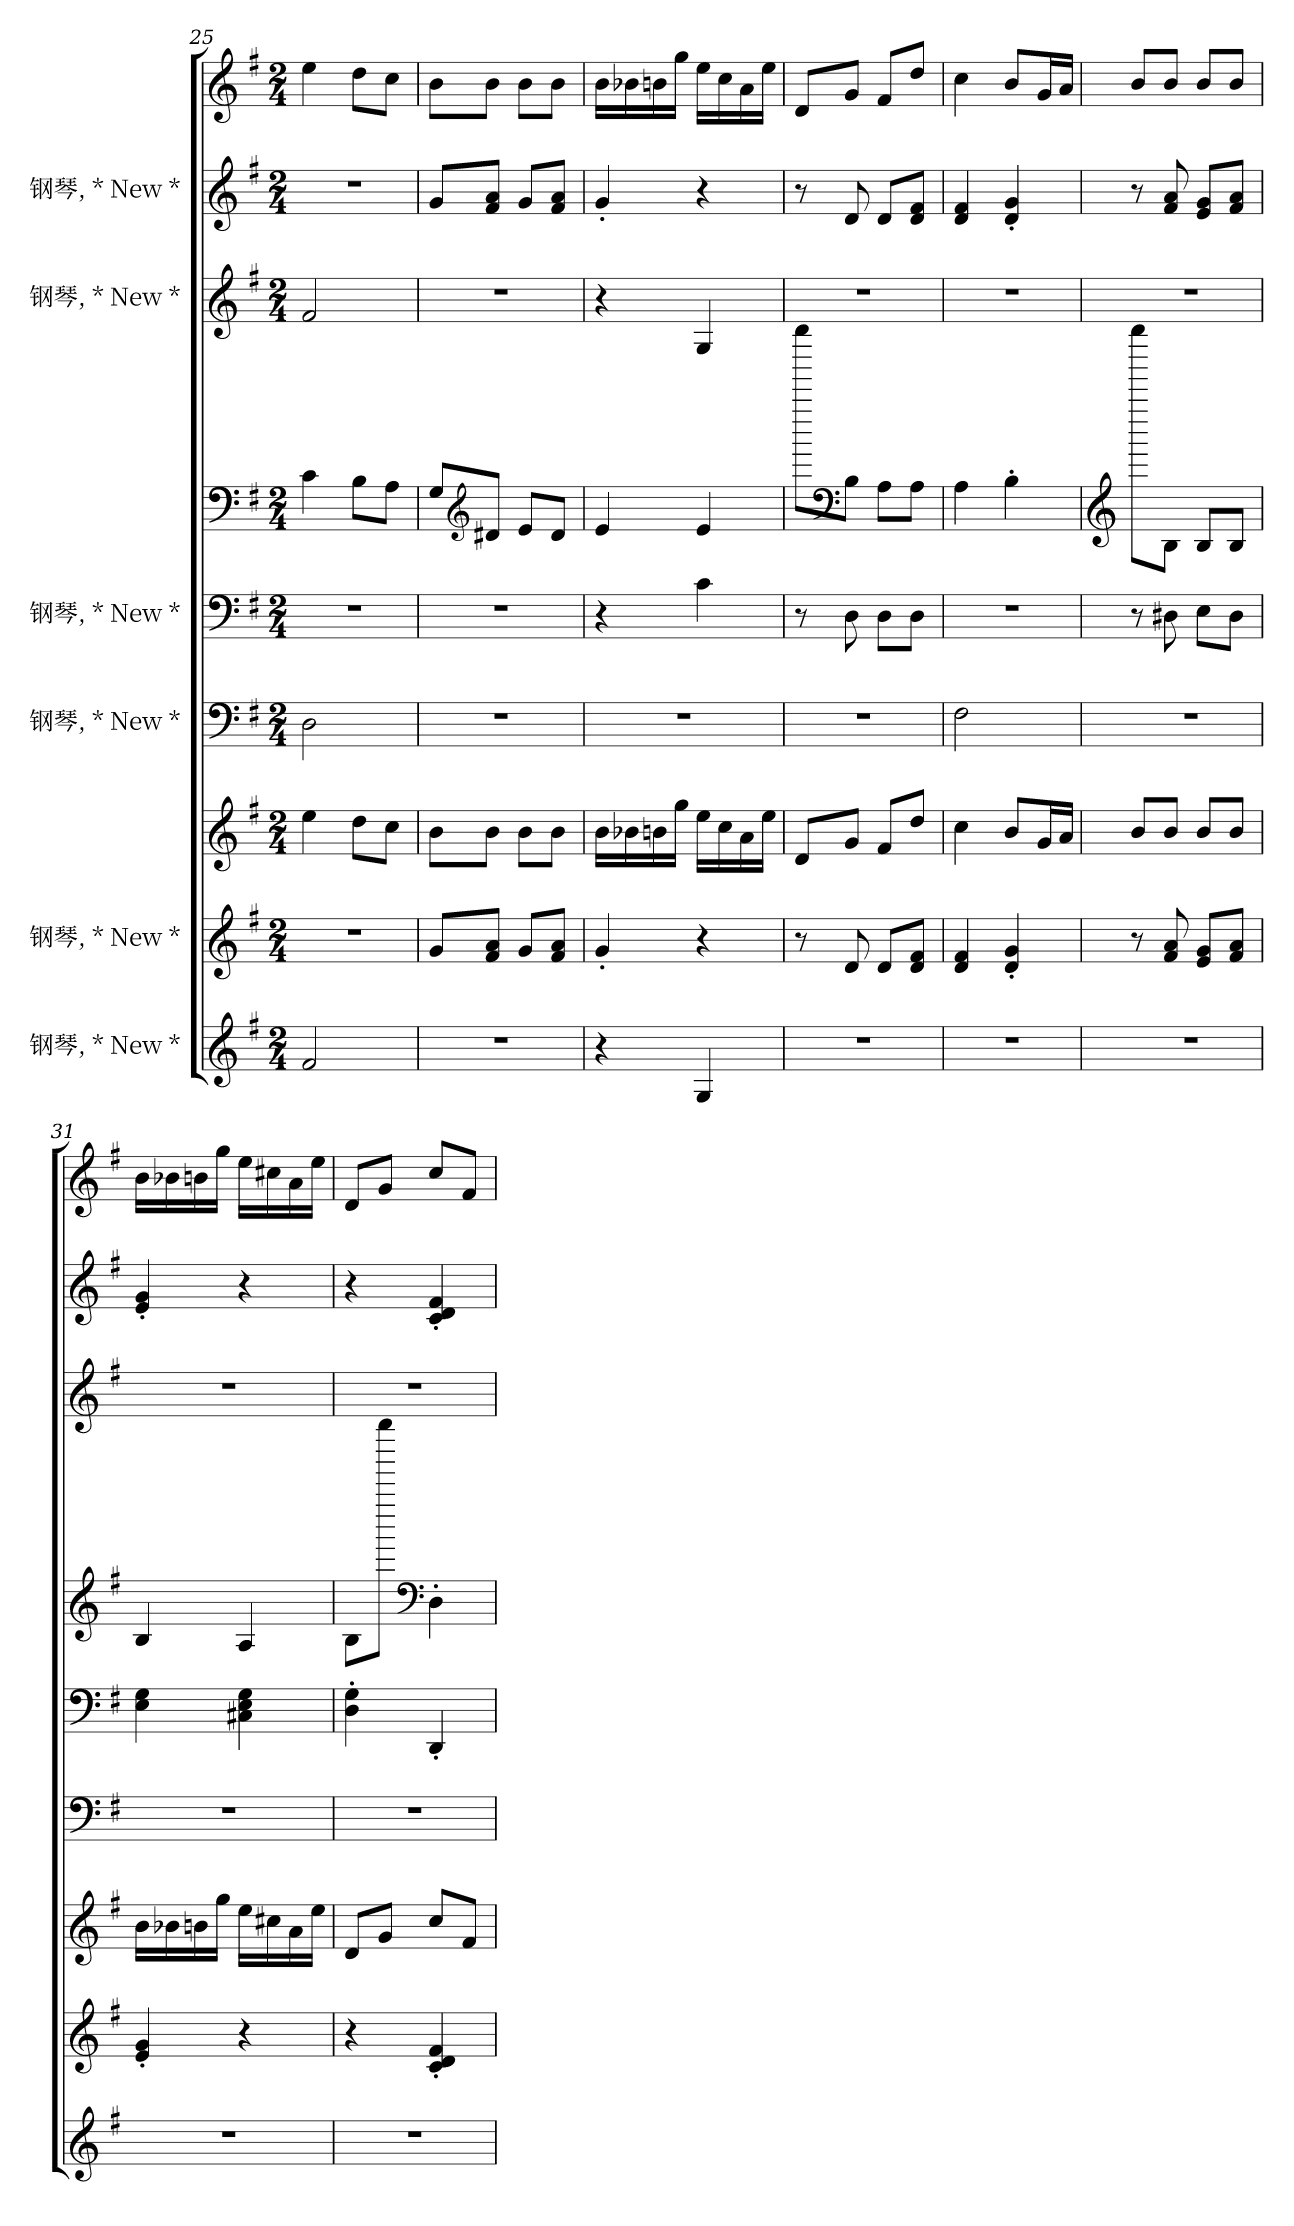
**kern	**kern	**kern	**kern	**kern	**kern	**kern	**kern	**kern
*part6	*part5	*part5	*part4	*part3	*part3	*part2	*part1	*part1
*staff9	*staff8	*staff7	*staff6	*staff5	*staff4	*staff3	*staff2	*staff1
*I"钢琴, * New *	*I"钢琴, * New *	*	*I"钢琴, * New *	*I"钢琴, * New *	*	*I"钢琴, * New *	*I"钢琴, * New *	*
*clefG2	*clefG2	*clefG2	*clefF4	*clefF4	*clefF4	*clefG2	*clefG2	*clefG2
*k[f#]	*k[f#]	*k[f#]	*k[f#]	*k[f#]	*k[f#]	*k[f#]	*k[f#]	*k[f#]
*M2/4	*M2/4	*M2/4	*M2/4	*M2/4	*M2/4	*M2/4	*M2/4	*M2/4
=25	=25	=25	=25	=25	=25	=25	=25	=25
2f#/	2r	4ee\	2D\	2r	4c\	2f#/	2r	4ee\
.	.	8dd\L	.	.	8B\L	.	.	8dd\L
.	.	8cc\J	.	.	8A\J	.	.	8cc\J
=26	=26	=26	=26	=26	=26	=26	=26	=26
2r	8g/L	8b\L	2r	2r	8G/L	2r	8g/L	8b\L
*	*	*	*	*	*clefG2	*	*	*
.	8f#/ 8a/J	8b\J	.	.	8d#X/J	.	8f#/ 8a/J	8b\J
.	8g/L	8b\L	.	.	8e/L	.	8g/L	8b\L
.	8f#/ 8a/J	8b\J	.	.	8d#/J	.	8f#/ 8a/J	8b\J
!!LO:PB:g=z
=27	=27	=27	=27	=27	=27	=27	=27	=27
4r	4g'/	16b\LL	2r	4r	4e/	4r	4g'/	16b\LL
.	.	16b-X\	.	.	.	.	.	16b-X\
.	.	16bn\	.	.	.	.	.	16bn\
.	.	16gg\JJ	.	.	.	.	.	16gg\JJ
4G/	4r	16ee\LL	.	4c\	4e/	4G/	4r	16ee\LL
.	.	16cc\	.	.	.	.	.	16cc\
.	.	16a\	.	.	.	.	.	16a\
.	.	16ee\JJ	.	.	.	.	.	16ee\JJ
=28	=28	=28	=28	=28	=28	=28	=28	=28
2r	8r	8d/L	2r	8r	8gggggg\L	2r	8r	8d/L
*	*	*	*	*	*clefF4	*	*	*
.	8d/	8g/J	.	8D\	8B\J	.	8d/	8g/J
.	8d/L	8f#/L	.	8D\L	8A\L	.	8d/L	8f#/L
.	8d/ 8f#/J	8dd/J	.	8D\J	8A\J	.	8d/ 8f#/J	8dd/J
=29	=29	=29	=29	=29	=29	=29	=29	=29
2r	4d/ 4f#/	4cc\	2F#\	2r	4A\	2r	4d/ 4f#/	4cc\
.	4d/' 4g/'	8b/L	.	.	4B'\	.	4d/' 4g/'	8b/L
.	.	16g/L	.	.	.	.	.	16g/L
.	.	16a/JJ	.	.	.	.	.	16a/JJ
=30	=30	=30	=30	=30	=30	=30	=30	=30
*	*	*	*	*	*clefG2	*	*	*
2r	8r	8b/L	2r	8r	8gggggg\L	2r	8r	8b/L
.	8f#/ 8a/	8b/J	.	8D#X\	8B\J	.	8f#/ 8a/	8b/J
.	8e/ 8g/L	8b/L	.	8E\L	8B/L	.	8e/ 8g/L	8b/L
.	8f#/ 8a/J	8b/J	.	8D#\J	8B/J	.	8f#/ 8a/J	8b/J
=31	=31	=31	=31	=31	=31	=31	=31	=31
2r	4e/' 4g/'	16b\LL	2r	4E\ 4G\	4B/	2r	4e/' 4g/'	16b\LL
.	.	16b-X\	.	.	.	.	.	16b-X\
.	.	16bn\	.	.	.	.	.	16bn\
.	.	16gg\JJ	.	.	.	.	.	16gg\JJ
.	4r	16ee\LL	.	4C#X\ 4E\ 4G\	4A/	.	4r	16ee\LL
.	.	16cc#X\	.	.	.	.	.	16cc#X\
.	.	16a\	.	.	.	.	.	16a\
.	.	16ee\JJ	.	.	.	.	.	16ee\JJ
!!LO:PB:g=z
=32	=32	=32	=32	=32	=32	=32	=32	=32
2r	4r	8d/L	2r	4D\' 4G\'	8B\L	2r	4r	8d/L
.	.	8g/J	.	.	8gggggg\J	.	.	8g/J
*	*	*	*	*	*clefF4	*	*	*
.	4c/' 4d/' 4f#/'	8cc/L	.	4DD'/	4D'\	.	4c/' 4d/' 4f#/'	8cc/L
.	.	8f#/J	.	.	.	.	.	8f#/J
=	=	=	=	=	=	=	=	=
*-	*-	*-	*-	*-	*-	*-	*-	*-
